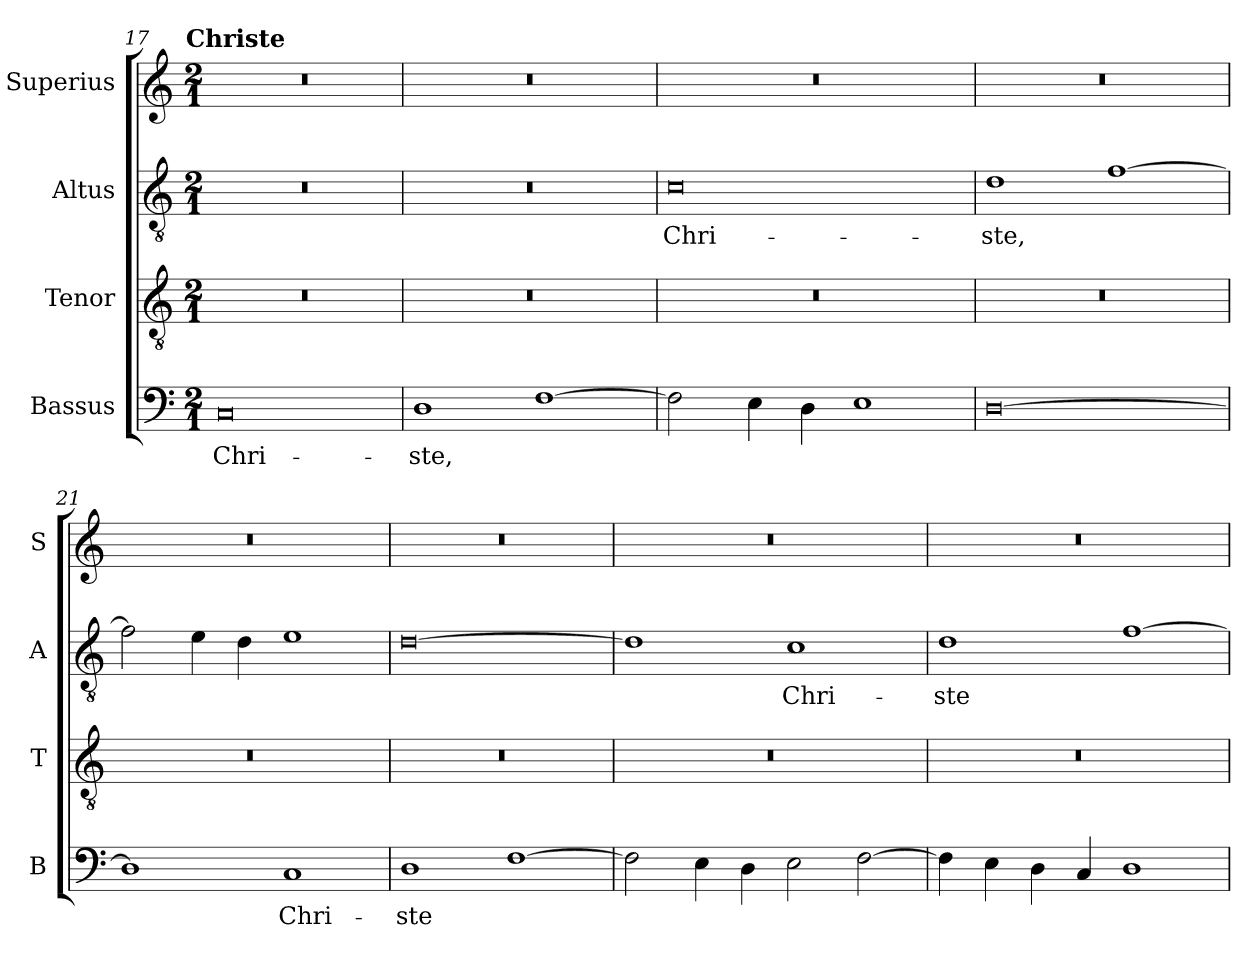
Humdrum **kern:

**kern	**text	**kern	**kern	**text	**kern
*part4	*part4	*part3	*part2	*part2	*part1
*staff4	*staff4	*staff3	*staff2	*staff2	*staff1
*I"Bassus	*	*I"Tenor	*I"Altus	*	*I"Superius
*I'B	*	*I'T	*I'A	*	*I'S
!!LO:LB:g=z
*clefF4	*	*clefGv2	*clefGv2	*	*clefG2
*k[]	*	*k[]	*k[]	*	*k[]
!!LO:TX:omd:t=Christe
*M2/1	*	*M2/1	*M2/1	*	*M2/1
=17	=17	=17	=17	=17	=17
0C	Chri-	0r	0r	.	0r
=18	=18	=18	=18	=18	=18
1D	-ste,	0r	0r	.	0r
[1F	.	.	.	.	.
=19	=19	=19	=19	=19	=19
2F\]	.	0r	0c	Chri-	0r
4E\	.	.	.	.	.
4D\	.	.	.	.	.
1E	.	.	.	.	.
=20	=20	=20	=20	=20	=20
[0D	.	0r	1d	-ste,	0r
.	.	.	[1f	.	.
=21	=21	=21	=21	=21	=21
1D]	.	0r	2f\]	.	0r
.	.	.	4e\	.	.
.	.	.	4d\	.	.
1C	Chri-	.	1e	.	.
=22	=22	=22	=22	=22	=22
1D	-ste	0r	[0d	.	0r
[1F	.	.	.	.	.
=23	=23	=23	=23	=23	=23
2F\]	.	0r	1d]	.	0r
4E\	.	.	.	.	.
4D\	.	.	.	.	.
2E\	.	.	1c	Chri-	.
[2F\	.	.	.	.	.
=24	=24	=24	=24	=24	=24
4F\]	.	0r	1d	-ste	0r
4E\	.	.	.	.	.
4D\	.	.	.	.	.
4C/	.	.	.	.	.
1D	.	.	[1f	.	.
=	=	=	=	=	=
*-	*-	*-	*-	*-	*-
